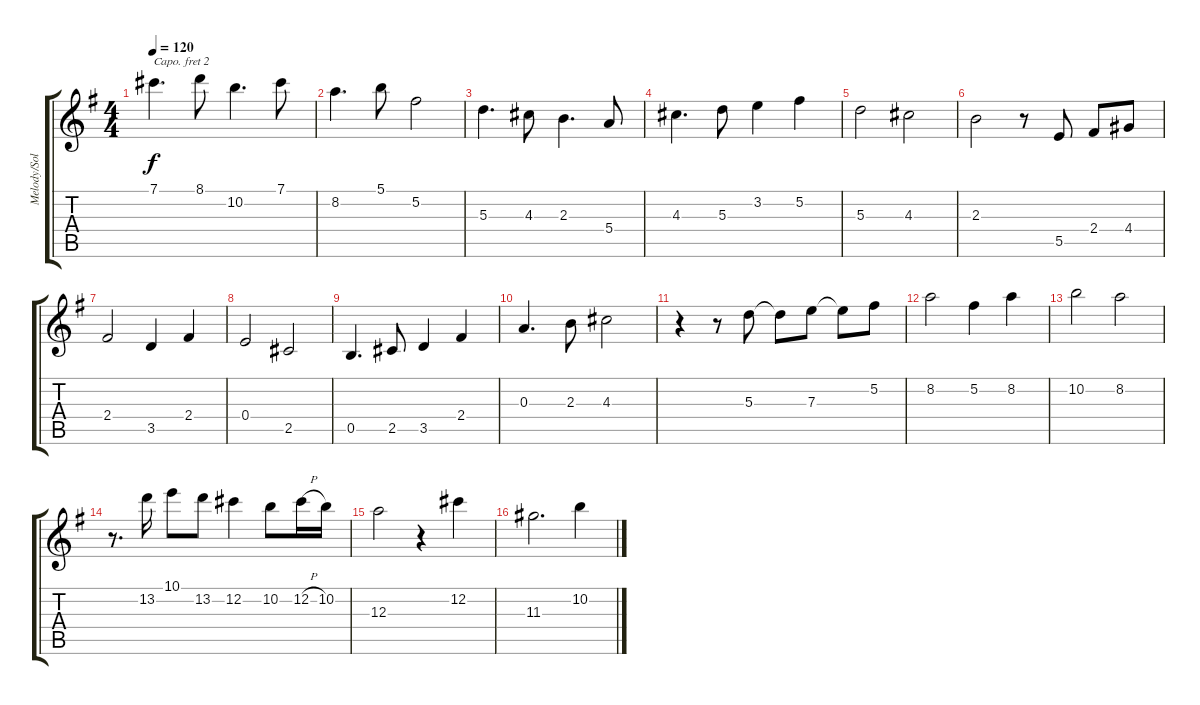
\track ("Melody/Solo" "Melody/Sol") {instrument acousticguitarsteel}
\staff {score tabs}
\capo 2
\tuning (E4 B3 G3 D3 A2 E2) {hide}
\ts (4 4)
\tempo 120
\clef g2
\ks g
7.1.4{d dy f} 8.1.8 10.2.4{d} 7.1.8 |
8.2.4{d} 5.1.8 5.2.2 |
5.3.4{d} 4.3.8 2.3.4{d} 5.4.8 |
4.3.4{d} 5.3.8 3.2.4 5.2.4 |
5.3.2 4.3.2 |
2.3.2 r.8 5.5.8 2.4.8 4.4.8 |
2.4.2 3.5.4 2.4.4 |
0.4.2 2.5.2 |
0.5.4{d} 2.5.8 3.5.4 2.4.4 |
0.3.4{d} 2.3.8 4.3.2 |
r.4 r.8 5.3.8 5.3{t}.8 7.3.8 7.3{t}.8 5.2.8 |
8.2.2 5.2.4 8.2.4 |
10.2.2 8.2.2 |
r.8{d} 13.2.16 10.1.8 13.2.8 12.2.4 10.2.8 12.2{h}.16 10.2.16 |
12.3.2 r.4 12.2.4 |
11.3.2{d} 10.2.4
